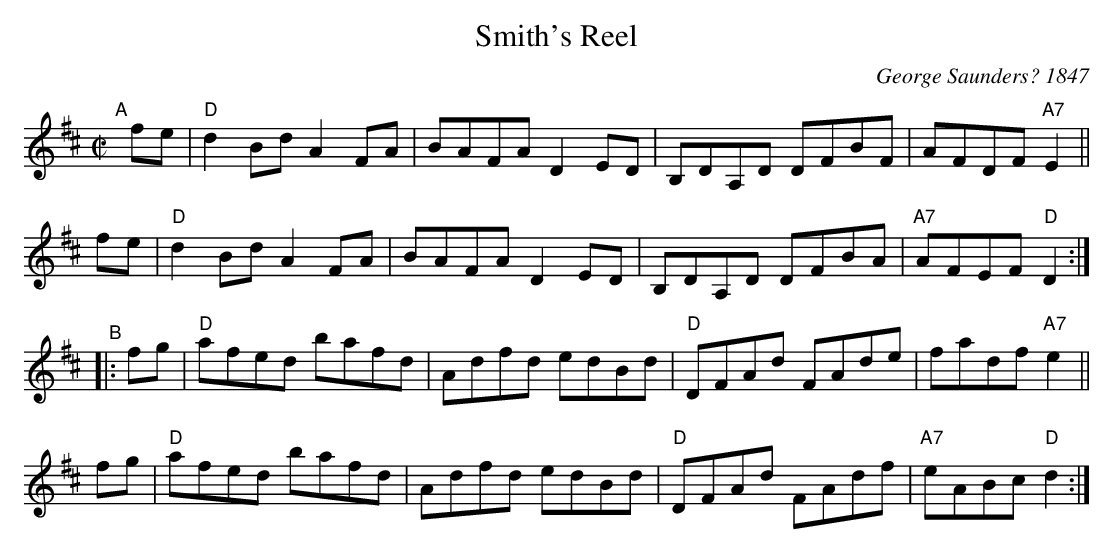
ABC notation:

X:1
T: Smith's Reel
C: George Saunders? 1847
M: C|
L: 1/8
K: D
"^A"[|]\
fe | "D"d2Bd A2FA | BAFA D2ED | B,DA,D DFBF | AFDF "A7"E2 ||
fe | "D"d2Bd A2FA | BAFA D2ED | B,DA,D DFBA | "A7"AFEF "D"D2 :|
"^B"|:\
fg | "D"afed bafd | Adfd edBd | "D"DFAd FAde | fadf "A7"e2 ||
fg | "D"afed bafd | Adfd edBd | "D"DFAd FAdf | "A7"eABc "D"d2 :|
